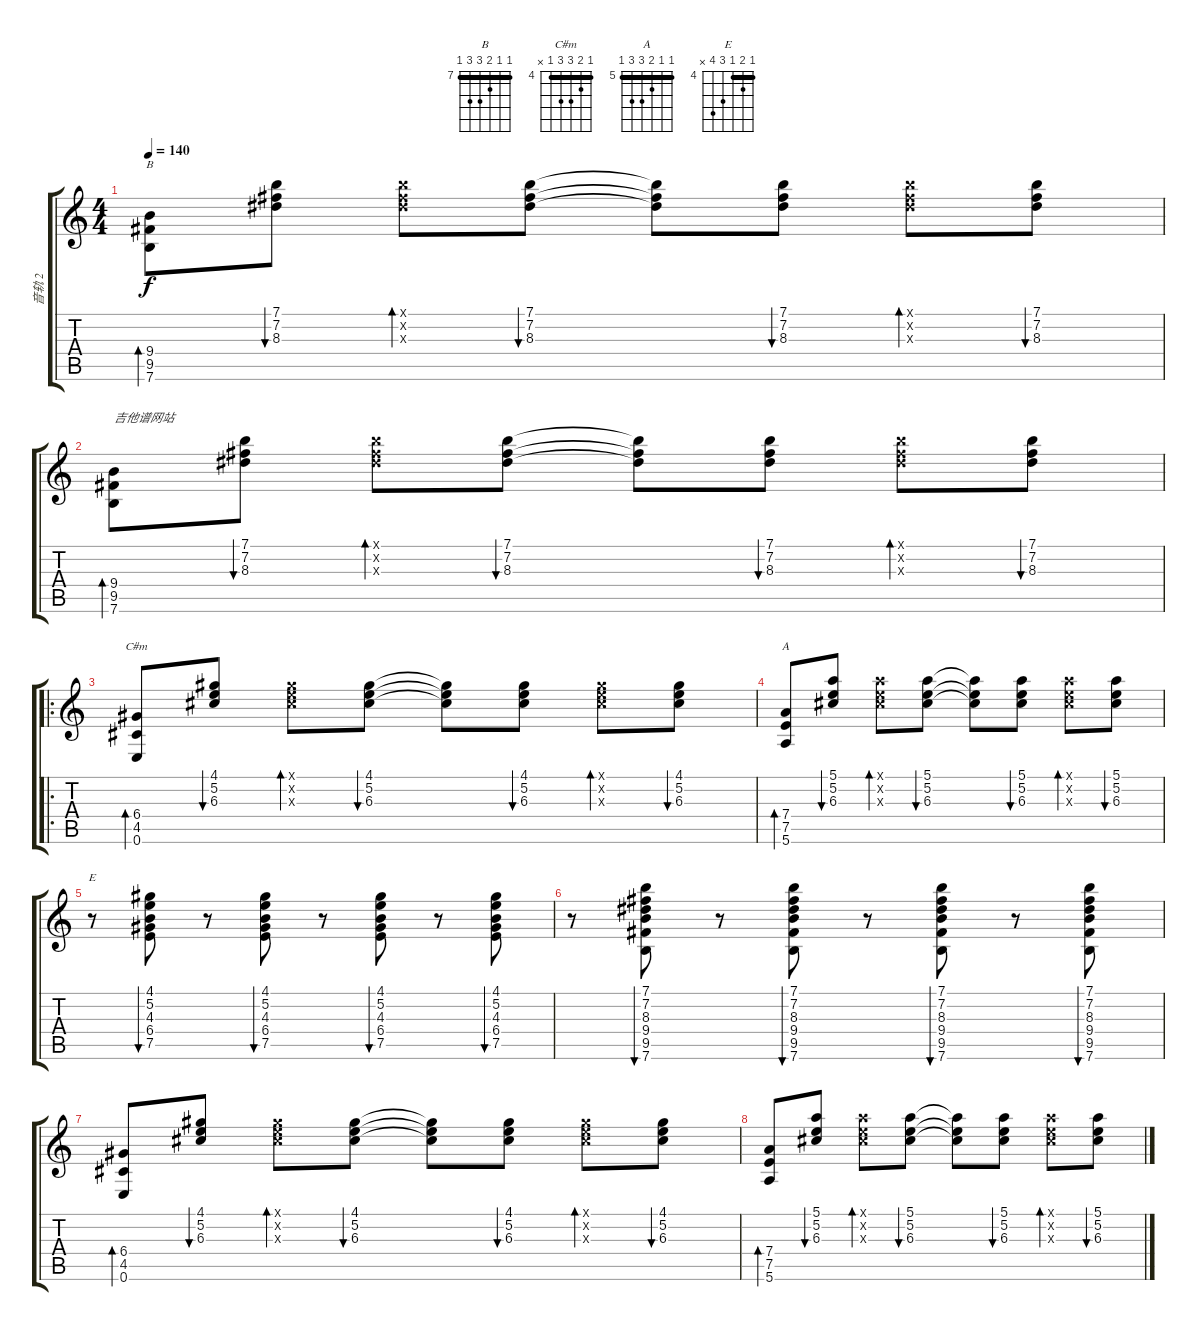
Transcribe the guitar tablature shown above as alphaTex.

\track ("音轨 2" "音轨 2") {instrument acousticguitarsteel}
\staff {score tabs}
\tuning (E4 B3 G3 D3 A2 E2) {hide}
\chord ("B" 7 7 8 9 9 7) {firstfret 7 barre 7}
\chord ("C#m" 4 5 6 6 4 x) {firstfret 4 barre 4}
\chord ("A" 5 5 6 7 7 5) {firstfret 5 barre 5}
\chord ("E" 4 5 4 6 7 x) {firstfret 4 barre 4}
\ts (4 4)
\tempo 140
\clef g2
\ks c
(9.4 9.5 7.6).8{bd 30 ch "B" dy f} (7.1 7.2 8.3).8{bu 30} (7.1{x} 7.2{x} 8.3{x}).8{bd 30} (7.1 7.2 8.3).8{bu 30} (7.1{t} 7.2{t} 8.3{t}).8 (7.1 7.2 8.3).8{bu 30} (7.1{x} 7.2{x} 8.3{x}).8{bd 30} (7.1 7.2 8.3).8{bu 30} |
(9.4 9.5 7.6).8{bd 30 txt "吉他谱网站"} (7.1 7.2 8.3).8{bu 30} (7.1{x} 7.2{x} 8.3{x}).8{bd 30} (7.1 7.2 8.3).8{bu 30} (7.1{t} 7.2{t} 8.3{t}).8 (7.1 7.2 8.3).8{bu 30} (7.1{x} 7.2{x} 8.3{x}).8{bd 30} (7.1 7.2 8.3).8{bu 30} |
\ro
(6.4 4.5 0.6).8{bd 30 ch "C#m"} (4.1 5.2 6.3).8{bu 30} (4.1{x} 5.2{x} 6.3{x}).8{bd 30} (4.1 5.2 6.3).8{bu 30} (4.1{t} 5.2{t} 6.3{t}).8 (4.1 5.2 6.3).8{bu 30} (4.1{x} 5.2{x} 6.3{x}).8{bd 30} (4.1 5.2 6.3).8{bu 30} |
(7.4 7.5 5.6).8{bd 30 ch "A"} (5.1 5.2 6.3).8{bu 30} (5.1{x} 5.2{x} 6.3{x}).8{bd 30} (5.1 5.2 6.3).8{bu 30} (5.1{t} 5.2{t} 6.3{t}).8 (5.1 5.2 6.3).8{bu 30} (5.1{x} 5.2{x} 6.3{x}).8{bd 30} (5.1 5.2 6.3).8{bu 30} |
r.8{ch "E"} (4.1 5.2 4.3 6.4 7.5).8{bu 30} r.8 (4.1 5.2 4.3 6.4 7.5).8{bu 30} r.8 (4.1 5.2 4.3 6.4 7.5).8{bu 30} r.8 (4.1 5.2 4.3 6.4 7.5).8{bu 30} |
r.8 (7.1 7.2 8.3 9.4 9.5 7.6).8{bu 30} r.8 (7.1 7.2 8.3 9.4 9.5 7.6).8{bu 30} r.8 (7.1 7.2 8.3 9.4 9.5 7.6).8{bu 30} r.8 (7.1 7.2 8.3 9.4 9.5 7.6).8{bu 30} |
(6.4 4.5 0.6).8{bd 30} (4.1 5.2 6.3).8{bu 30} (4.1{x} 5.2{x} 6.3{x}).8{bd 30} (4.1 5.2 6.3).8{bu 30} (4.1{t} 5.2{t} 6.3{t}).8 (4.1 5.2 6.3).8{bu 30} (4.1{x} 5.2{x} 6.3{x}).8{bd 30} (4.1 5.2 6.3).8{bu 30} |
(7.4 7.5 5.6).8{bd 30} (5.1 5.2 6.3).8{bu 30} (5.1{x} 5.2{x} 6.3{x}).8{bd 30} (5.1 5.2 6.3).8{bu 30} (5.1{t} 5.2{t} 6.3{t}).8 (5.1 5.2 6.3).8{bu 30} (5.1{x} 5.2{x} 6.3{x}).8{bd 30} (5.1 5.2 6.3).8{bu 30}
